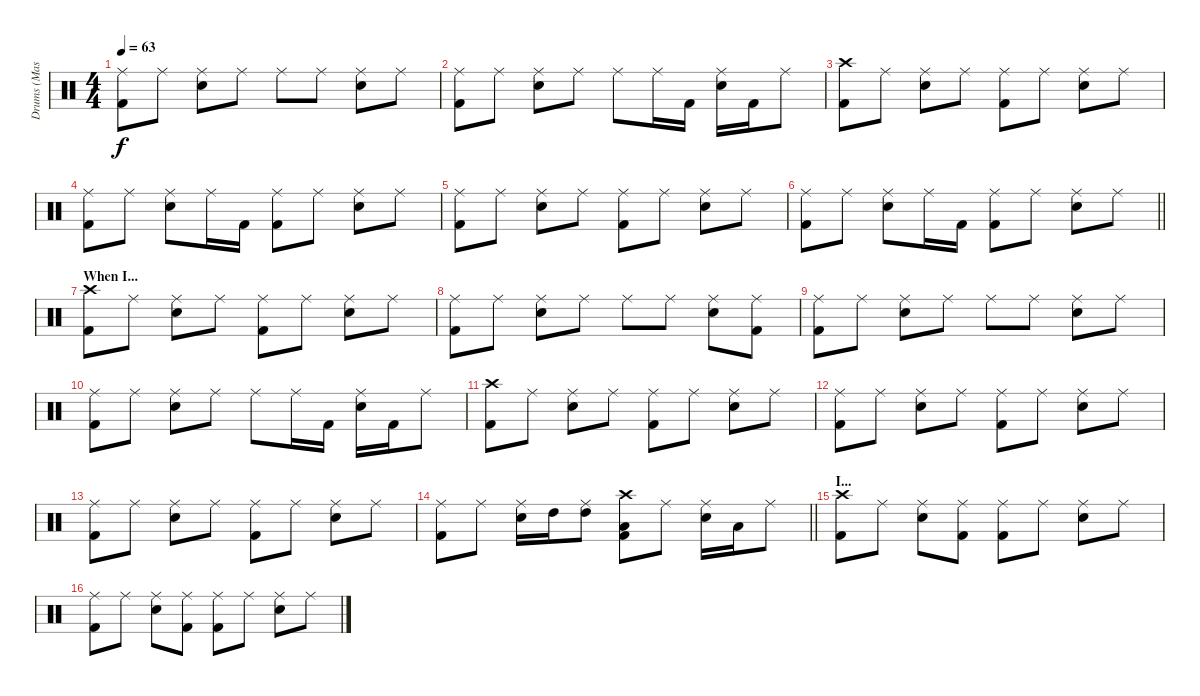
\track ("Drums (Mason)" "Drums (Mas") {instrument percussion}
\staff {score}
\articulation defaults
\ts (4 4)
\tempo 63
\clef neutral
\ks c
("Ride (middle)" "Kick (hit) 2").8{dy f} "Ride (middle)".8 ("Ride (middle)" "Snare (hit) 2").8 "Ride (middle)".8 "Ride (middle)".8 "Ride (middle)".8 ("Ride (middle)" "Snare (hit) 2").8 "Ride (middle)".8 |
("Ride (middle)" "Kick (hit) 2").8 "Ride (middle)".8 ("Ride (middle)" "Snare (hit) 2").8 "Ride (middle)".8 "Ride (middle)".8 "Ride (middle)".16 "Kick (hit) 2".16 ("Ride (middle)" "Snare (hit) 2").16 "Kick (hit) 2".16 "Ride (middle)".8 |
("Crash high (hit)" "Kick (hit) 2").8 "Ride (middle)".8 ("Ride (middle)" "Snare (hit) 2").8 "Ride (middle)".8 ("Ride (middle)" "Kick (hit) 2").8 "Ride (middle)".8 ("Ride (middle)" "Snare (hit) 2").8 "Ride (middle)".8 |
("Ride (middle)" "Kick (hit) 2").8 "Ride (middle)".8 ("Ride (middle)" "Snare (hit) 2").8 "Ride (middle)".16 "Kick (hit) 2".16 ("Ride (middle)" "Kick (hit) 2").8 "Ride (middle)".8 ("Ride (middle)" "Snare (hit) 2").8 "Ride (middle)".8 |
("Ride (middle)" "Kick (hit) 2").8 "Ride (middle)".8 ("Ride (middle)" "Snare (hit) 2").8 "Ride (middle)".8 ("Ride (middle)" "Kick (hit) 2").8 "Ride (middle)".8 ("Ride (middle)" "Snare (hit) 2").8 "Ride (middle)".8 |
\barLineRight lightlight
("Ride (middle)" "Kick (hit) 2").8 "Ride (middle)".8 ("Ride (middle)" "Snare (hit) 2").8 "Ride (middle)".16 "Kick (hit) 2".16 ("Ride (middle)" "Kick (hit) 2").8 "Ride (middle)".8 ("Ride (middle)" "Snare (hit) 2").8 "Ride (middle)".8 |
\section ("" "When I...")
("Crash high (hit)" "Kick (hit) 2").8 "Ride (middle)".8 ("Ride (middle)" "Snare (hit) 2").8 "Ride (middle)".8 ("Ride (middle)" "Kick (hit) 2").8 "Ride (middle)".8 ("Ride (middle)" "Snare (hit) 2").8 "Ride (middle)".8 |
("Ride (middle)" "Kick (hit) 2").8 "Ride (middle)".8 ("Ride (middle)" "Snare (hit) 2").8 "Ride (middle)".8 "Ride (middle)".8 "Ride (middle)".8 ("Ride (middle)" "Snare (hit) 2").8 ("Ride (middle)" "Kick (hit) 2").8 |
("Ride (middle)" "Kick (hit) 2").8 "Ride (middle)".8 ("Ride (middle)" "Snare (hit) 2").8 "Ride (middle)".8 "Ride (middle)".8 "Ride (middle)".8 ("Ride (middle)" "Snare (hit) 2").8 "Ride (middle)".8 |
("Ride (middle)" "Kick (hit) 2").8 "Ride (middle)".8 ("Ride (middle)" "Snare (hit) 2").8 "Ride (middle)".8 "Ride (middle)".8 "Ride (middle)".16 "Kick (hit) 2".16 ("Ride (middle)" "Snare (hit) 2").16 "Kick (hit) 2".16 "Ride (middle)".8 |
("Crash high (hit)" "Kick (hit) 2").8 "Ride (middle)".8 ("Ride (middle)" "Snare (hit) 2").8 "Ride (middle)".8 ("Ride (middle)" "Kick (hit) 2").8 "Ride (middle)".8 ("Ride (middle)" "Snare (hit) 2").8 "Ride (middle)".8 |
("Ride (middle)" "Kick (hit) 2").8 "Ride (middle)".8 ("Ride (middle)" "Snare (hit) 2").8 "Ride (middle)".8 ("Ride (middle)" "Kick (hit) 2").8 "Ride (middle)".8 ("Ride (middle)" "Snare (hit) 2").8 "Ride (middle)".8 |
("Ride (middle)" "Kick (hit) 2").8 "Ride (middle)".8 ("Ride (middle)" "Snare (hit) 2").8 "Ride (middle)".8 ("Ride (middle)" "Kick (hit) 2").8 "Ride (middle)".8 ("Ride (middle)" "Snare (hit) 2").8 "Ride (middle)".8 |
\barLineRight lightlight
("Ride (middle)" "Kick (hit) 2").8 "Ride (middle)".8 ("Ride (middle)" "Snare (hit) 2").16 "High Tom (hit)".16 ("Ride (middle)" "High Tom (hit)").8 ("Crash high (hit)" "Low Tom (hit)" "Kick (hit) 2").8 "Ride (middle)".8 ("Ride (middle)" "Snare (hit) 2").16 "Low Floor Tom (hit)".16 "Ride (middle)".8 |
\section ("" "I...")
("Crash high (hit)" "Kick (hit) 2").8 "Ride (middle)".8 ("Ride (middle)" "Snare (hit) 2").8 ("Ride (middle)" "Kick (hit) 2").8 ("Ride (middle)" "Kick (hit) 2").8 "Ride (middle)".8 ("Ride (middle)" "Snare (hit) 2").8 "Ride (middle)".8 |
("Ride (middle)" "Kick (hit) 2").8 "Ride (middle)".8 ("Ride (middle)" "Snare (hit) 2").8 ("Ride (middle)" "Kick (hit) 2").8 ("Ride (middle)" "Kick (hit) 2").8 "Ride (middle)".8 ("Ride (middle)" "Snare (hit) 2").8 "Ride (middle)".8
